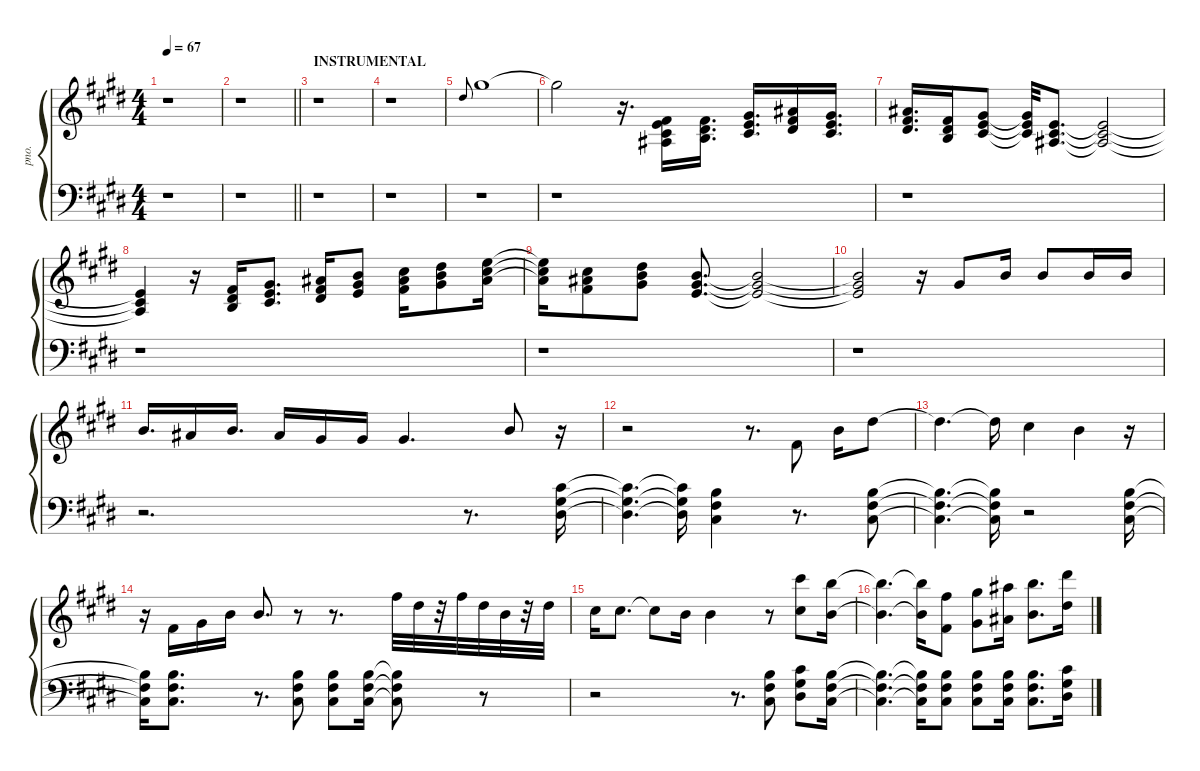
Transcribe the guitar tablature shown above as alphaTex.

\defaultSystemsLayout 4
\hideDynamics
\bracketExtendMode groupsimilarinstruments
\otherSystemsTrackNameOrientation horizontal
\track ("Piano" "pno.") {defaultSystemsLayout 32 instrument acousticgrandpiano}
\staff {score}
\tuning (E4 B3 G3 D3 A2 E2)
\ts (4 4)
\tempo 67
\clef g2
\ks c#minor
r.1{dy mf beam Down} |
\barLineRight lightlight
r.1{beam Down} |
\section ("" "INSTRUMENTAL")
r.1{beam Down} |
r.1{beam Down} |
16.2{acc #}.8{gr onbeat beam Up} 25.3{acc #}.1{dy f beam Down} |
25.3{t acc #}.2{beam Down} r.16{d beam Down} (0.1{acc forcenatural} 16.4{acc #} 16.5{acc #} 18.6{acc #}).16{dy p beam Up} (0.2{acc forcenatural} 16.4{acc #} 18.5{acc #}).16{d beam Up} (0.1{acc forcenatural} 18.4{acc #} 16.5{acc #}).16{d beam Up} (11.2{acc #} 11.3{acc #} 13.4{acc #}).16{beam Up} (0.1{acc forcenatural} 13.3{acc #} 11.4{acc #}).16{d beam Up} |
(11.2{acc #} 11.3{acc #} 13.4{acc #}).16{d beam Up} (0.2{acc forcenatural} 11.3{acc #} 13.4{acc #}).16{beam Up} (0.1{acc forcenatural} 13.3{acc #} 11.4{acc #}).8{beam Up} (0.1{t acc forcenatural} 13.3{t acc #} 11.4{t acc #}).32{beam Up} (0.1{acc forcenatural} 11.4{acc #} 13.5{acc #}).8{d beam Up} (0.1{t acc forcenatural} 11.4{t acc #} 13.5{t acc #}).2{beam Up} |
(0.1{t acc forcenatural} 11.4{t acc #} 13.5{t acc #}).4{beam Up} r.16{beam Up} (0.2{acc forcenatural} 11.3{acc #} 13.4{acc #}).16{beam Up} (0.1{acc forcenatural} 13.3{acc #} 11.4{acc #}).8{d beam Up} (6.1{acc #} 7.2{acc #} 8.3{acc #}).16{beam Up} (14.4{acc forcenatural} 12.2{acc forcenatural} 13.3{acc #}).8{beam Up} (14.2{acc #} 15.3{acc #} 16.4{acc #}).16{beam Down} (11.1{acc #} 12.2{acc forcenatural} 13.3{acc #}).8{beam Down} (12.1{acc forcenatural} 14.2{acc #} 15.3{acc #}).16{beam Down} |
(12.1{t acc forcenatural} 14.2{t acc #} 15.3{t acc #}).16{beam Down} (14.2{acc #} 15.3{acc #} 16.4{acc #}).8{beam Down} (11.1{acc #} 12.2{acc forcenatural} 13.3{acc #}).8{beam Down} (0.1{acc forcenatural} 12.2{acc forcenatural} 13.3{acc #}).8{d beam Up} (0.1{t acc forcenatural} 12.2{t acc forcenatural} 13.3{t acc #}).2{beam Up} |
(0.1{t acc forcenatural} 12.2{t acc forcenatural} 13.3{t acc #}).2{beam Up} r.16{beam Up} 13.3{acc #}.8{dy mf beam Up} 7.1{acc forcenatural}.16{dy f beam Up} 7.1{acc forcenatural}.8{dy mf beam Up} 7.1{acc forcenatural}.16{beam Up} 7.1{acc forcenatural}.16{dy f beam Up} |
7.1{acc forcenatural}.16{d beam Up} 6.1{acc #}.16{dy mf beam Up} 7.1{acc forcenatural}.16{d dy f beam Up} 6.1{acc #}.16{beam Up} 4.1{acc #}.16{dy mp beam Up} 4.1{acc #}.16{dy mf beam Up} 4.1{acc #}.4{d dy mp beam Up} 7.1{acc forcenatural}.8{dy f beam Up} r.16{beam Up} |
r.2{beam Down} r.8{d beam Down} 7.2{acc #}.8{beam Up} 7.1{acc forcenatural}.16{beam Down} 11.1{acc #}.8{beam Down} |
11.1{t acc #}.4{d beam Down} 11.1{t acc #}.16{beam Down} 9.1{acc #}.4{dy mf beam Down} 7.1{acc forcenatural}.4{dy f beam Down} r.16{beam Down} |
r.16{beam Down} 2.1{acc #}.16{dy mf beam Up} 4.1{acc #}.16{dy f beam Up} 7.1{acc forcenatural}.16{beam Up} 7.1{acc forcenatural}.8{d dy mf beam Up} r.8{beam Up} r.8{d beam Up} 14.1{acc #}.32{dy f beam Down} 11.1{acc #}.32{beam Down} r.32{beam Down} 14.1{acc #}.32{beam Down} 11.1{acc #}.32{beam Down} 7.1{acc forcenatural}.32{beam Down} r.32{beam Down} 11.1{acc #}.32{beam Down} |
9.1{acc #}.16{dy mf beam Down} 9.1{acc #}.8{d dy f beam Down} 9.1{t acc #}.8{beam Down} 7.1{acc forcenatural}.16{beam Down} 7.1{acc forcenatural}.4{dy mf beam Down} r.8{beam Down} (21.1{acc #} 18.3{acc #}).8{dy ff beam Down} (19.1{acc forcenatural} 16.3{acc forcenatural}).16{beam Down} |
(19.1{t acc forcenatural} 16.3{t acc forcenatural}).4{d beam Down} (19.1{t acc forcenatural} 16.3{t acc forcenatural}).16{beam Down} (14.1{acc #} 11.3{acc #}).8{beam Down} (16.1{acc #} 13.3{acc #}).8{beam Down} (18.1{acc #} 15.3{acc #}).16{beam Down} (19.1{acc forcenatural} 16.3{acc forcenatural}).8{d beam Down} (23.1{acc #} 20.3{acc #}).16{beam Down}
\staff {score}
\tuning (G2 D2 A1 E1 B0)
\clef f4
\ottava regular
\simile none
\ks c#minor
r.1{dy f beam Down} |
\barLineRight lightlight
r.1{beam Down} |
r.1{beam Down} |
r.1{beam Down} |
r.1{beam Down} |
r.1{beam Down} |
r.1{beam Down} |
r.1{beam Down} |
r.1{beam Down} |
r.1{beam Down} |
r.2{d beam Down} r.8{d beam Down} (13.1{acc #} 13.2{acc #} 28.3{acc #}).16{beam Down} |
(13.1{t acc #} 13.2{t acc #} 28.3{t acc #}).4{d beam Down} (13.1{t acc #} 13.2{t acc #} 28.3{t acc #}).16{beam Down} (16.1{acc forcenatural} 16.2{acc #} 16.3{acc #}).4{beam Down} r.8{d beam Down} (16.1{acc forcenatural} 16.2{acc #} 16.3{acc #}).8{beam Down} |
(16.1{t acc forcenatural} 16.2{t acc #} 16.3{t acc #}).4{d beam Down} (16.1{t acc forcenatural} 16.2{t acc #} 16.3{t acc #}).16{beam Down} r.2{beam Down} (16.1{acc forcenatural} 16.2{acc #} 16.3{acc #}).16{beam Down} |
(16.1{t acc forcenatural} 16.2{t acc #} 16.3{t acc #}).16{beam Down} (16.1{acc forcenatural} 16.2{acc #} 16.3{acc #}).8{d dy mf beam Down} r.8{d beam Down} (16.1{acc forcenatural} 16.2{acc #} 16.3{acc #}).8{dy f beam Down} (16.1{acc forcenatural} 16.2{acc #} 16.3{acc #}).8{beam Down} (16.1{acc forcenatural} 16.2{acc #} 16.3{acc #}).16{beam Down} (16.3{t acc #} 16.2{t acc #} 16.1{t acc forcenatural}).8{beam Down} r.8{beam Down} |
r.2{beam Down} r.8{d beam Down} (16.1{acc forcenatural} 16.2{acc #} 16.3{acc #}).8{beam Down} (13.1{acc #} 13.2{acc #} 28.3{acc #}).8{dy ff beam Down} (16.1{acc forcenatural} 16.2{acc #} 16.3{acc #}).16{beam Down} |
(16.1{t acc forcenatural} 16.2{t acc #} 16.3{t acc #}).4{d beam Down} (16.1{t acc forcenatural} 16.2{t acc #} 16.3{t acc #}).16{beam Down} (16.1{acc forcenatural} 16.2{acc #} 16.3{acc #}).8{beam Down} (16.1{acc forcenatural} 16.2{acc #} 16.3{acc #}).8{beam Down} (16.1{acc forcenatural} 16.2{acc #} 16.3{acc #}).16{beam Down} (16.1{acc forcenatural} 16.2{acc #} 16.3{acc #}).8{d beam Down} (13.1{acc #} 13.2{acc #} 28.3{acc #}).16{beam Down}
